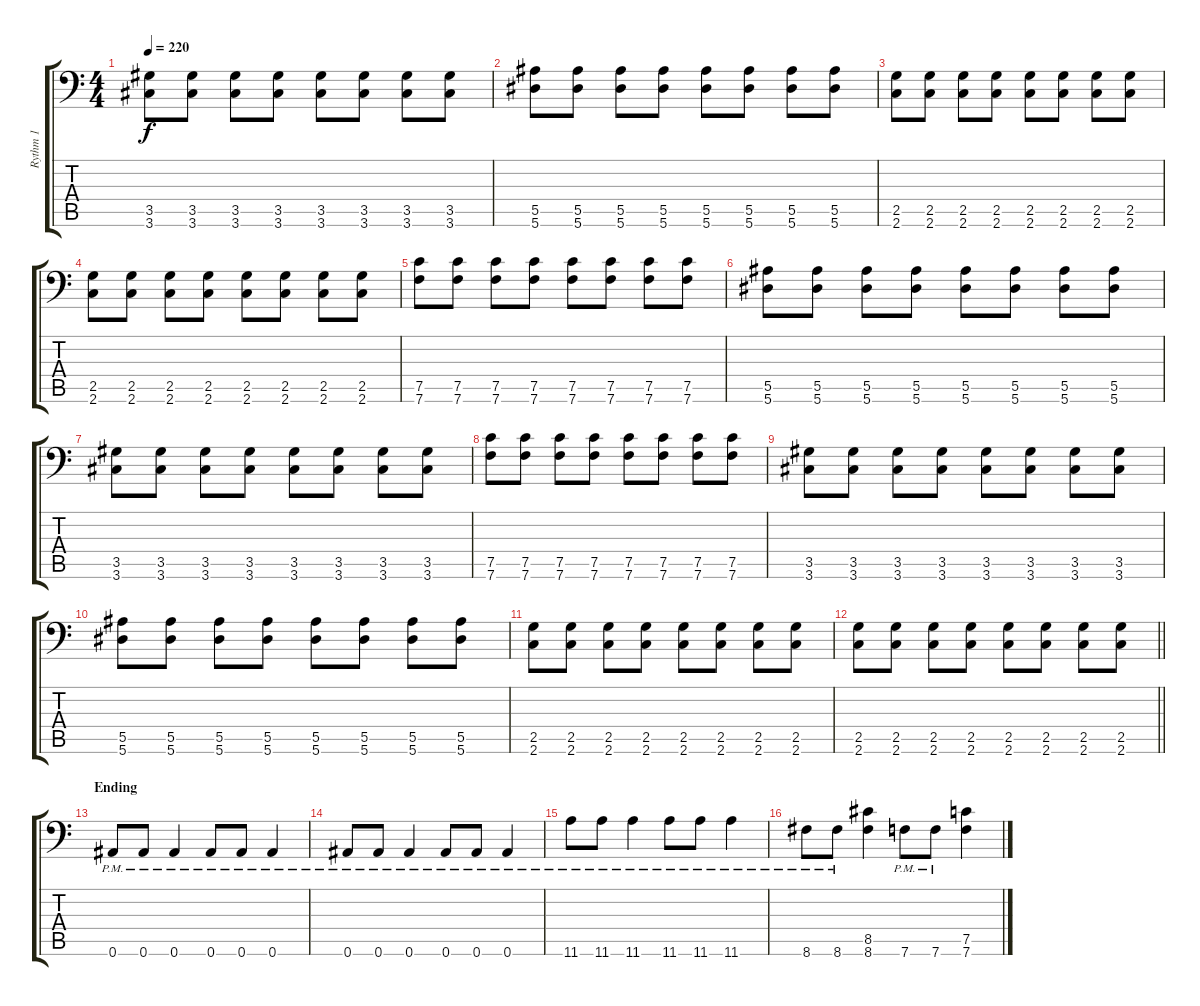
\track ("Rythm 1" "Rythm 1") {instrument distortionguitar}
\staff {score tabs}
\tuning (C4 G3 Eb3 Bb2 F2 Bb1) {hide}
\ts (4 4)
\tempo 220
\clef f4
\ks c
(3.5 3.6).8{dy f} (3.5 3.6).8 (3.5 3.6).8 (3.5 3.6).8 (3.5 3.6).8 (3.5 3.6).8 (3.5 3.6).8 (3.5 3.6).8 |
(5.5 5.6).8 (5.5 5.6).8 (5.5 5.6).8 (5.5 5.6).8 (5.5 5.6).8 (5.5 5.6).8 (5.5 5.6).8 (5.5 5.6).8 |
(2.5 2.6).8 (2.5 2.6).8 (2.5 2.6).8 (2.5 2.6).8 (2.5 2.6).8 (2.5 2.6).8 (2.5 2.6).8 (2.5 2.6).8 |
(2.5 2.6).8 (2.5 2.6).8 (2.5 2.6).8 (2.5 2.6).8 (2.5 2.6).8 (2.5 2.6).8 (2.5 2.6).8 (2.5 2.6).8 |
(7.5 7.6).8 (7.5 7.6).8 (7.5 7.6).8 (7.5 7.6).8 (7.5 7.6).8 (7.5 7.6).8 (7.5 7.6).8 (7.5 7.6).8 |
(5.5 5.6).8 (5.5 5.6).8 (5.5 5.6).8 (5.5 5.6).8 (5.5 5.6).8 (5.5 5.6).8 (5.5 5.6).8 (5.5 5.6).8 |
(3.5 3.6).8 (3.5 3.6).8 (3.5 3.6).8 (3.5 3.6).8 (3.5 3.6).8 (3.5 3.6).8 (3.5 3.6).8 (3.5 3.6).8 |
(7.5 7.6).8 (7.5 7.6).8 (7.5 7.6).8 (7.5 7.6).8 (7.5 7.6).8 (7.5 7.6).8 (7.5 7.6).8 (7.5 7.6).8 |
(3.5 3.6).8 (3.5 3.6).8 (3.5 3.6).8 (3.5 3.6).8 (3.5 3.6).8 (3.5 3.6).8 (3.5 3.6).8 (3.5 3.6).8 |
(5.5 5.6).8 (5.5 5.6).8 (5.5 5.6).8 (5.5 5.6).8 (5.5 5.6).8 (5.5 5.6).8 (5.5 5.6).8 (5.5 5.6).8 |
(2.5 2.6).8 (2.5 2.6).8 (2.5 2.6).8 (2.5 2.6).8 (2.5 2.6).8 (2.5 2.6).8 (2.5 2.6).8 (2.5 2.6).8 |
\barLineRight lightlight
(2.5 2.6).8 (2.5 2.6).8 (2.5 2.6).8 (2.5 2.6).8 (2.5 2.6).8 (2.5 2.6).8 (2.5 2.6).8 (2.5 2.6).8 |
\section ("" "Ending")
0.6{pm}.8 0.6{pm}.8 0.6{pm}.4 0.6{pm}.8 0.6{pm}.8 0.6{pm}.4 |
0.6{pm}.8 0.6{pm}.8 0.6{pm}.4 0.6{pm}.8 0.6{pm}.8 0.6{pm}.4 |
11.6{pm}.8 11.6{pm}.8 11.6{pm}.4 11.6{pm}.8 11.6{pm}.8 11.6{pm}.4 |
8.6{pm}.8 8.6{pm}.8 (8.5 8.6).4 7.6{pm}.8 7.6{pm}.8 (7.5 7.6).4
